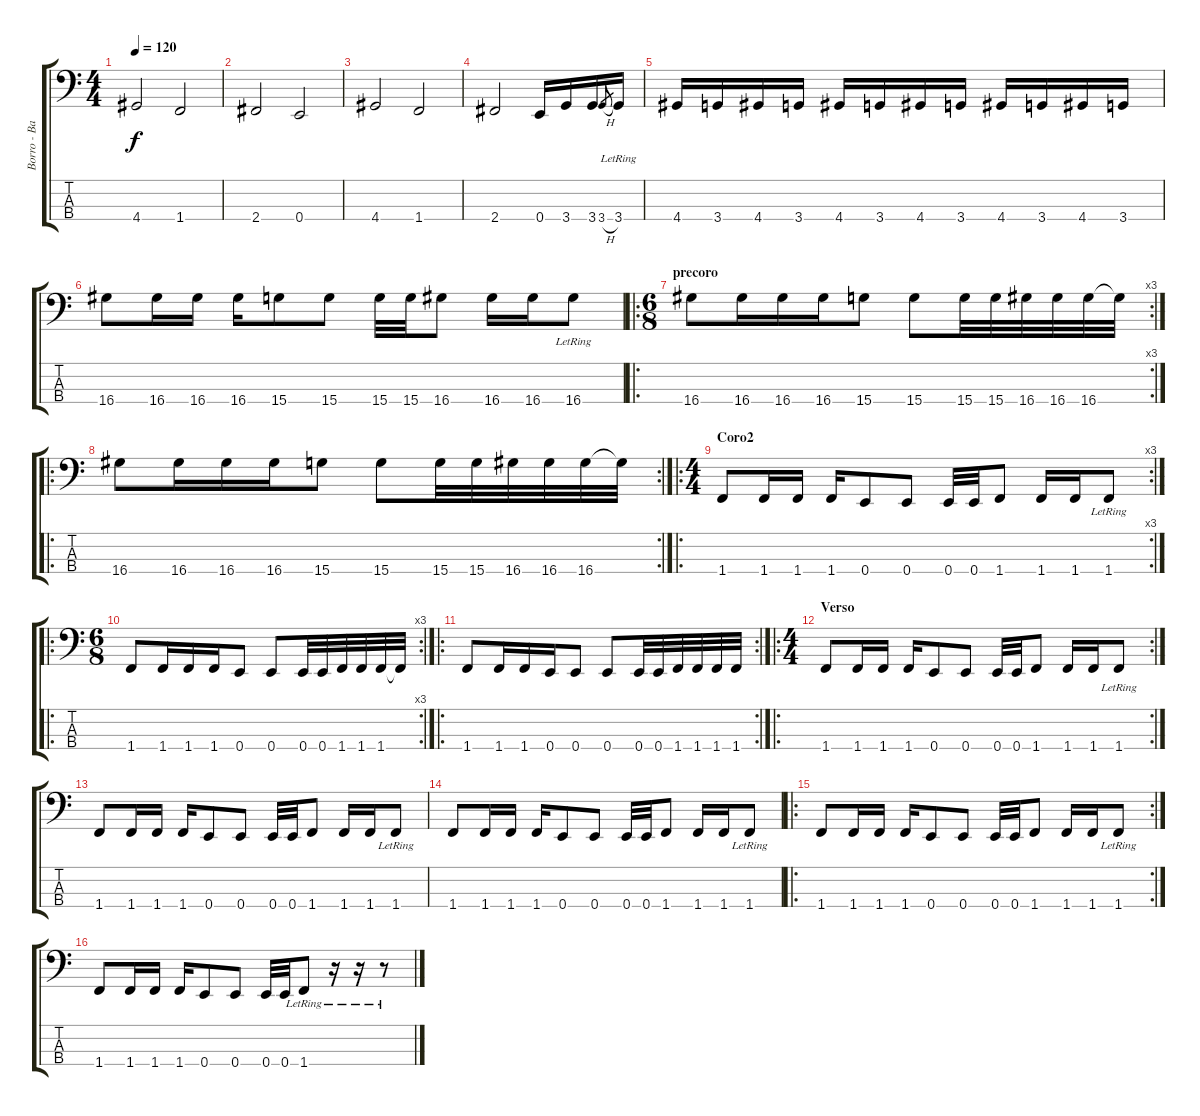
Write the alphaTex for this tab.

\track ("Borro - Bass" "Borro - Ba") {instrument electricbassfinger}
\staff {score tabs}
\tuning (G2 D2 A1 E1) {hide}
\ts (4 4)
\tempo 120
\clef f4
\ks c
4.4.2{dy f} 1.4.2 |
2.4.2 0.4.2 |
4.4.2 1.4.2 |
2.4.2 0.4.16 3.4.16 3.4.16 3.4{h}.8{gr} 3.4{lr}.16 |
4.4.16 3.4.16 4.4.16 3.4.16 4.4.16 3.4.16 4.4.16 3.4.16 4.4.16 3.4.16 4.4.16 3.4.16 |
16.4.8 16.4.16 16.4.16 16.4.16 15.4.8 15.4.8 15.4.32 15.4.32 16.4.8 16.4.16 16.4.16 16.4{lr}.8 |
\ro
\rc 3
\ts (6 8)
\section ("" "precoro")
16.4.8 16.4.16 16.4.16 16.4.16 15.4.8 15.4.8 15.4.32 15.4.32 16.4.32 16.4.32 16.4.32 16.4{t}.32 |
\ro
\rc 2
16.4.8 16.4.16 16.4.16 16.4.16 15.4.8 15.4.8 15.4.32 15.4.32 16.4.32 16.4.32 16.4.32 16.4{t}.32 |
\ro
\rc 3
\ts (4 4)
\section ("" "Coro2")
1.4.8 1.4.16 1.4.16 1.4.16 0.4.8 0.4.8 0.4.32 0.4.32 1.4.8 1.4.16 1.4.16 1.4{lr}.8 |
\ro
\rc 3
\ts (6 8)
1.4.8 1.4.16 1.4.16 1.4.16 0.4.8 0.4.8 0.4.32 0.4.32 1.4.32 1.4.32 1.4.32 1.4{t}.32 |
\ro
\rc 2
1.4.8 1.4.16 1.4.16 0.4.16 0.4.8 0.4.8 0.4.32 0.4.32 1.4.32 1.4.32 1.4.32 1.4.32 |
\ro
\rc 2
\ts (4 4)
\section ("" "Verso")
1.4.8 1.4.16 1.4.16 1.4.16 0.4.8 0.4.8 0.4.32 0.4.32 1.4.8 1.4.16 1.4.16 1.4{lr}.8 |
1.4.8 1.4.16 1.4.16 1.4.16 0.4.8 0.4.8 0.4.32 0.4.32 1.4.8 1.4.16 1.4.16 1.4{lr}.8 |
1.4.8 1.4.16 1.4.16 1.4.16 0.4.8 0.4.8 0.4.32 0.4.32 1.4.8 1.4.16 1.4.16 1.4{lr}.8 |
\ro
\rc 2
1.4.8 1.4.16 1.4.16 1.4.16 0.4.8 0.4.8 0.4.32 0.4.32 1.4.8 1.4.16 1.4.16 1.4{lr}.8 |
1.4.8 1.4.16 1.4.16 1.4.16 0.4.8 0.4.8 0.4.32 0.4.32 1.4{lr}.8 r.16 r.16 r.8
